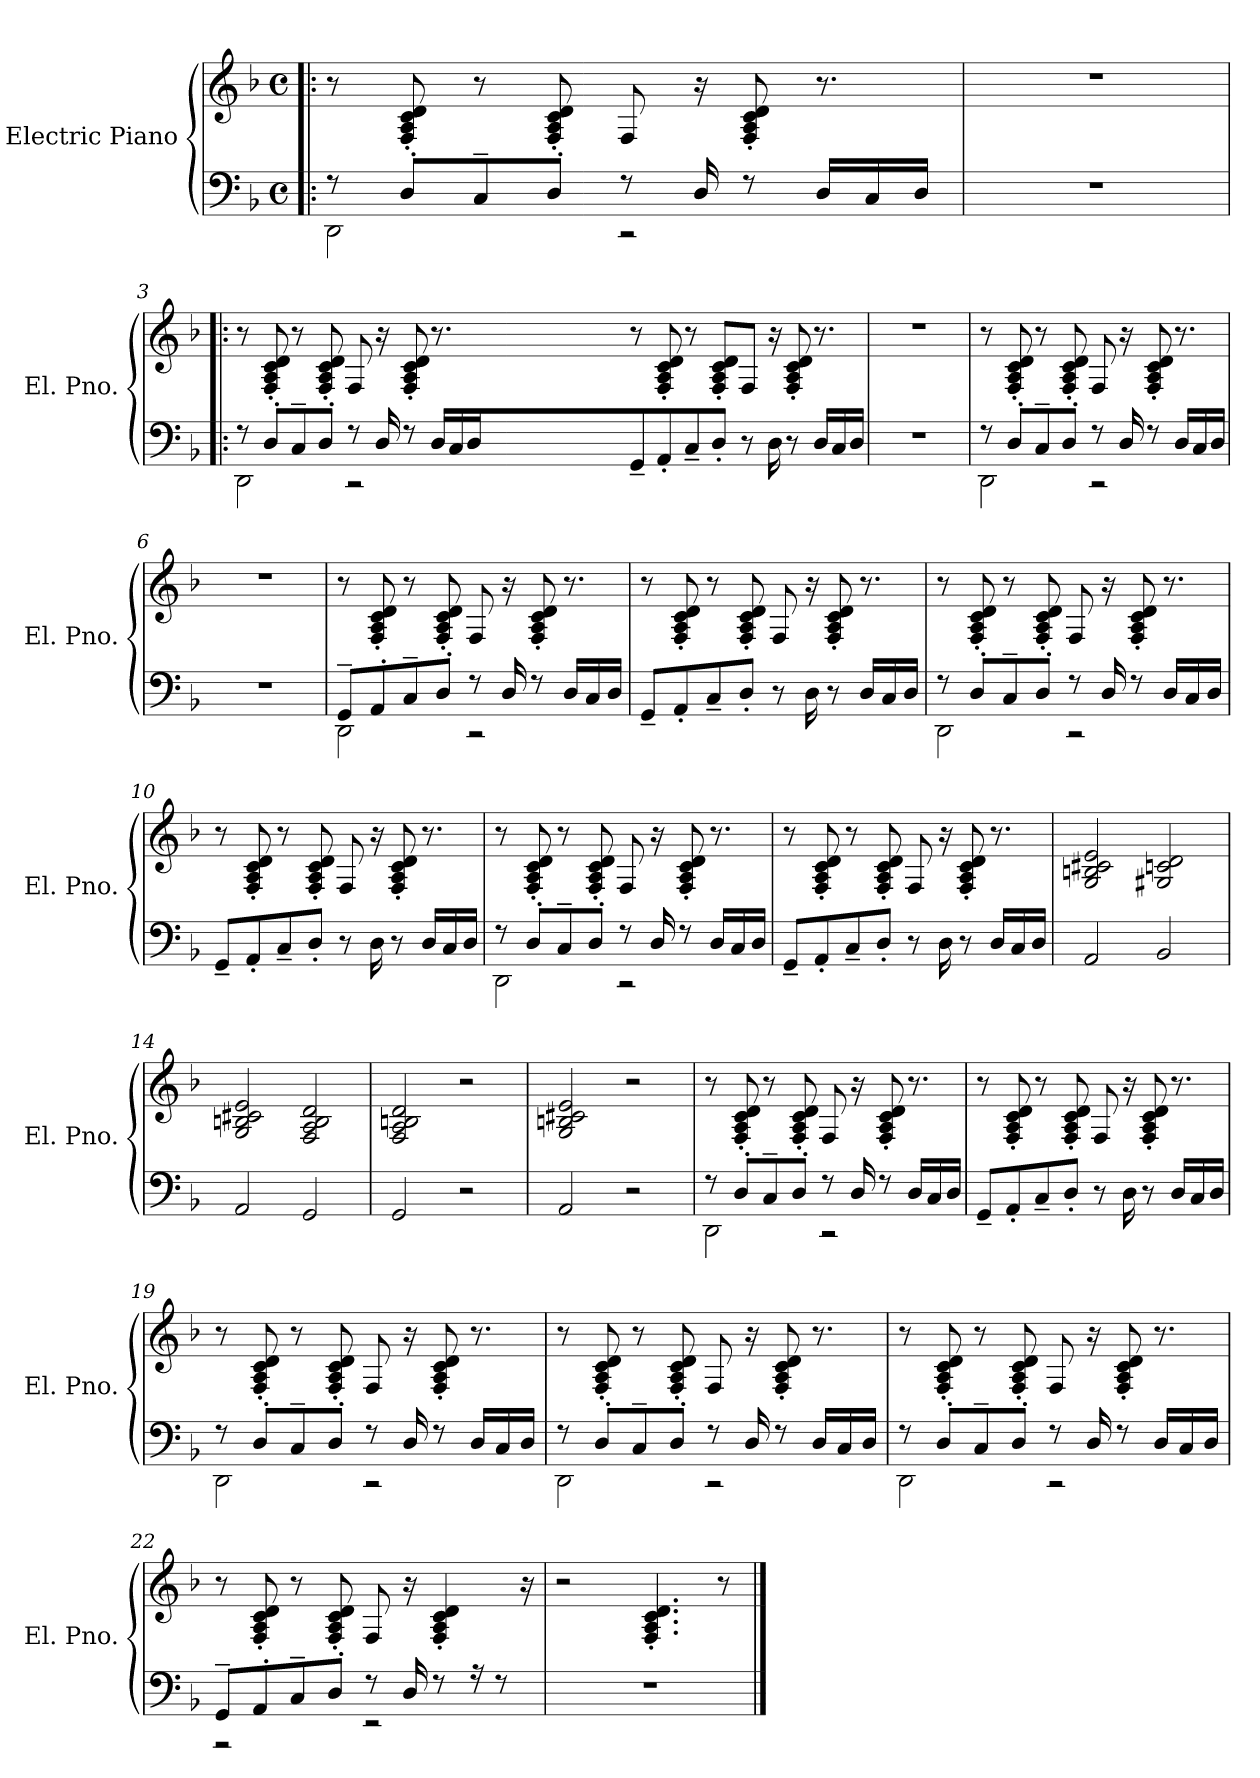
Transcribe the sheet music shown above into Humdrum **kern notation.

**kern	**kern
*part1	*part1
*staff2	*staff1
*I"Electric Piano	*
*I'El. Pno.	*
*clefF4	*clefG2
*k[b-]	*k[b-]
*M4/4	*M4/4
*met(c)	*met(c)
=1!|:	=1!|:
*^	*
8r	2DD\	8r
8D'/L	.	8F/' 8A/' 8c/' 8d/'
8C~/	.	8r
8D'/J	.	8F/' 8A/' 8c/' 8d/'
8r	2r	8F/
16D/	.	16r
8r	.	8F/' 8A/' 8c/' 8d/'
16D/LL	.	8.r
16C/	.	.
16D/JJ	.	.
*v	*v	*
=2	=2
1r	1r
!!LO:LB:g=z
=3!|:	=3!|:
*^	*
8r	2DD\	8r
8D'/L	.	8F/' 8A/' 8c/' 8d/'
8C~/	.	8r
8D'/J	.	8F/' 8A/' 8c/' 8d/'
8r	2r	8F/
16D/	.	16r
8r	.	8F/' 8A/' 8c/' 8d/'
16D/LL	.	8.r
16C/	.	.
16D/J	.	.
0ryy	0.ryy	0ryy
8GG~/	.	8r
8AA'/	.	8F/' 8A/' 8c/' 8d/'
8C~/	.	8r
8D'/J	.	8F/' 8A/' 8c/' 8d/'L
8r	.	8F/J
16D\	.	16r
8r	.	8F/' 8A/' 8c/' 8d/'
16D/LL	.	8.r
16C/	.	.
16D/JJ	.	.
*v	*v	*
!!LO:LB:g=z
=4	=4
1r	1r
=5	=5
*^	*
8r	2DD\	8r
8D'/L	.	8F/' 8A/' 8c/' 8d/'
8C~/	.	8r
8D'/J	.	8F/' 8A/' 8c/' 8d/'
8r	2r	8F/
16D/	.	16r
8r	.	8F/' 8A/' 8c/' 8d/'
16D/LL	.	8.r
16C/	.	.
16D/JJ	.	.
*v	*v	*
=6	=6
1r	1r
=7	=7
*^	*
8GG~/L	2DD\	8r
8AA'/	.	8F/' 8A/' 8c/' 8d/'
8C~/	.	8r
8D'/J	.	8F/' 8A/' 8c/' 8d/'
8r	2r	8F/
16D/	.	16r
8r	.	8F/' 8A/' 8c/' 8d/'
16D/LL	.	8.r
16C/	.	.
16D/JJ	.	.
*v	*v	*
=8	=8
8GG~/L	8r
8AA'/	8F/' 8A/' 8c/' 8d/'
8C~/	8r
8D'/J	8F/' 8A/' 8c/' 8d/'
8r	8F/
16D\	16r
8r	8F/' 8A/' 8c/' 8d/'
16D/LL	8.r
16C/	.
16D/JJ	.
!!LO:LB:g=z
=9	=9
*^	*
8r	2DD\	8r
8D'/L	.	8F/' 8A/' 8c/' 8d/'
8C~/	.	8r
8D'/J	.	8F/' 8A/' 8c/' 8d/'
8r	2r	8F/
16D/	.	16r
8r	.	8F/' 8A/' 8c/' 8d/'
16D/LL	.	8.r
16C/	.	.
16D/JJ	.	.
*v	*v	*
=10	=10
8GG~/L	8r
8AA'/	8F/' 8A/' 8c/' 8d/'
8C~/	8r
8D'/J	8F/' 8A/' 8c/' 8d/'
8r	8F/
16D\	16r
8r	8F/' 8A/' 8c/' 8d/'
16D/LL	8.r
16C/	.
16D/JJ	.
=11	=11
*^	*
8r	2DD\	8r
8D'/L	.	8F/' 8A/' 8c/' 8d/'
8C~/	.	8r
8D'/J	.	8F/' 8A/' 8c/' 8d/'
8r	2r	8F/
16D/	.	16r
8r	.	8F/' 8A/' 8c/' 8d/'
16D/LL	.	8.r
16C/	.	.
16D/JJ	.	.
*v	*v	*
!!LO:LB:g=z
=12	=12
8GG~/L	8r
8AA'/	8F/' 8A/' 8c/' 8d/'
8C~/	8r
8D'/J	8F/' 8A/' 8c/' 8d/'
8r	8F/
16D\	16r
8r	8F/' 8A/' 8c/' 8d/'
16D/LL	8.r
16C/	.
16D/JJ	.
=13	=13
2AA/	2G/ 2Bn/ 2c#X/ 2e/
2BB-/	2G#X/ 2cn/ 2d/
=14	=14
2AA/	2G/ 2Bn/ 2c#X/ 2e/
2GG/	2F/ 2A/ 2B/ 2d/
=15	=15
2GG/	2F/ 2A/ 2Bn/ 2d/
2r	2r
=16	=16
2AA/	2G/ 2Bn/ 2c#X/ 2e/
2r	2r
!!LO:PB:g=z
=17	=17
*^	*
8r	2DD\	8r
8D'/L	.	8F/' 8A/' 8c/' 8d/'
8C~/	.	8r
8D'/J	.	8F/' 8A/' 8c/' 8d/'
8r	2r	8F/
16D/	.	16r
8r	.	8F/' 8A/' 8c/' 8d/'
16D/LL	.	8.r
16C/	.	.
16D/JJ	.	.
*v	*v	*
=18	=18
8GG~/L	8r
8AA'/	8F/' 8A/' 8c/' 8d/'
8C~/	8r
8D'/J	8F/' 8A/' 8c/' 8d/'
8r	8F/
16D\	16r
8r	8F/' 8A/' 8c/' 8d/'
16D/LL	8.r
16C/	.
16D/JJ	.
=19	=19
*^	*
8r	2DD\	8r
8D'/L	.	8F/' 8A/' 8c/' 8d/'
8C~/	.	8r
8D'/J	.	8F/' 8A/' 8c/' 8d/'
8r	2r	8F/
16D/	.	16r
8r	.	8F/' 8A/' 8c/' 8d/'
16D/LL	.	8.r
16C/	.	.
16D/JJ	.	.
!!LO:LB:g=z
=20	=20	=20
8r	2DD\	8r
8D'/L	.	8F/' 8A/' 8c/' 8d/'
8C~/	.	8r
8D'/J	.	8F/' 8A/' 8c/' 8d/'
8r	2r	8F/
16D/	.	16r
8r	.	8F/' 8A/' 8c/' 8d/'
16D/LL	.	8.r
16C/	.	.
16D/JJ	.	.
=21	=21	=21
8r	2DD\	8r
8D'/L	.	8F/' 8A/' 8c/' 8d/'
8C~/	.	8r
8D'/J	.	8F/' 8A/' 8c/' 8d/'
8r	2r	8F/
16D/	.	16r
8r	.	8F/' 8A/' 8c/' 8d/'
16D/LL	.	8.r
16C/	.	.
16D/JJ	.	.
=22	=22	=22
8GG~/L	2r	8r
8AA'/	.	8F/' 8A/' 8c/' 8d/'
8C~/	.	8r
8D'/J	.	8F/' 8A/' 8c/' 8d/'
8r	2r	8F/
16D/	.	16r
8r	.	4F/' 4A/' 4c/' 4d/'
16r	.	.
8r	.	.
.	.	16r
*v	*v	*
=23	=23
1r	2r
.	4.F/' 4.A/' 4.c/' 4.d/'
.	8r
==	==
*-	*-
